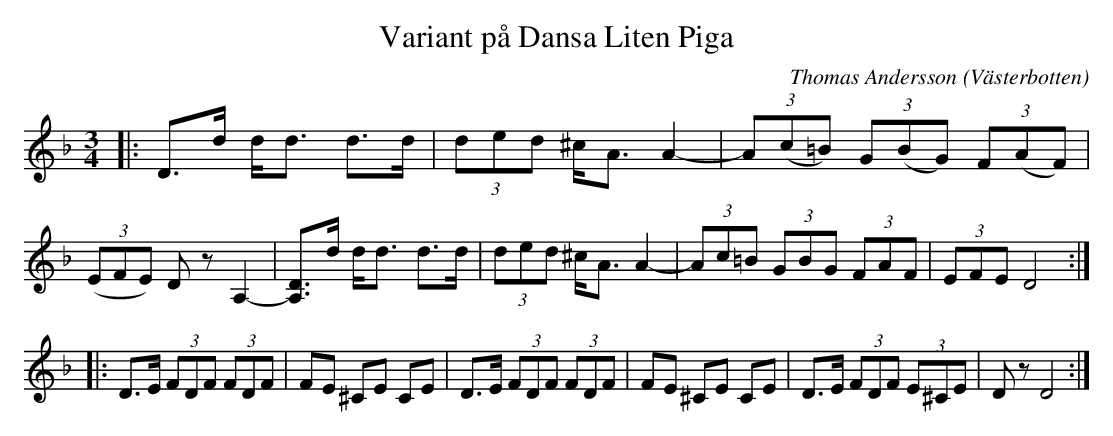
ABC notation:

X:1
T:Variant på Dansa Liten Piga
O:Västerbotten
C:Thomas Andersson
M:3/4
L:1/8
K:Dm
|: D>d d<d d>d | (3ded ^c<A A2- | (3A(c=B) (3G(BG) (3F(AF) | (3(EFE) Dz A,2- |[DA,]>d d<d d>d | (3ded ^c<A A2- | (3Ac=B (3GBG (3FAF | (3EFE D4 :|
|:D>E (3FDF (3FDF | FE ^CE CE |D>E (3FDF (3FDF | FE ^CE CE |D>E (3FDF (3E^CE | Dz D4 :|
